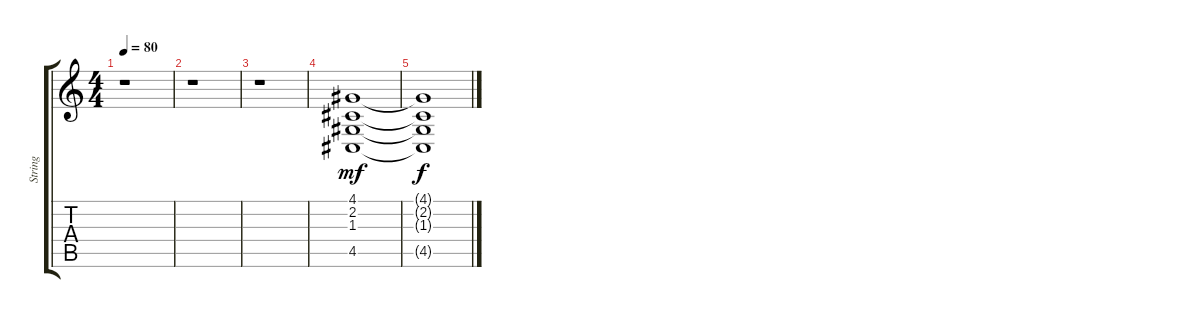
\track ("String" "String") {instrument stringensemble2}
\staff {score tabs}
\tuning (E4 B3 G3 D3 A2 E2) {hide}
\ts (4 4)
\tempo 80
\clef g2
\ks c
r.1{dy mf} |
r.1 |
r.1 |
(4.1 2.2 1.3 4.5).1{volume 11} |
(4.1{t} 2.2{t} 1.3{t} 4.5{t}).1{dy f}
